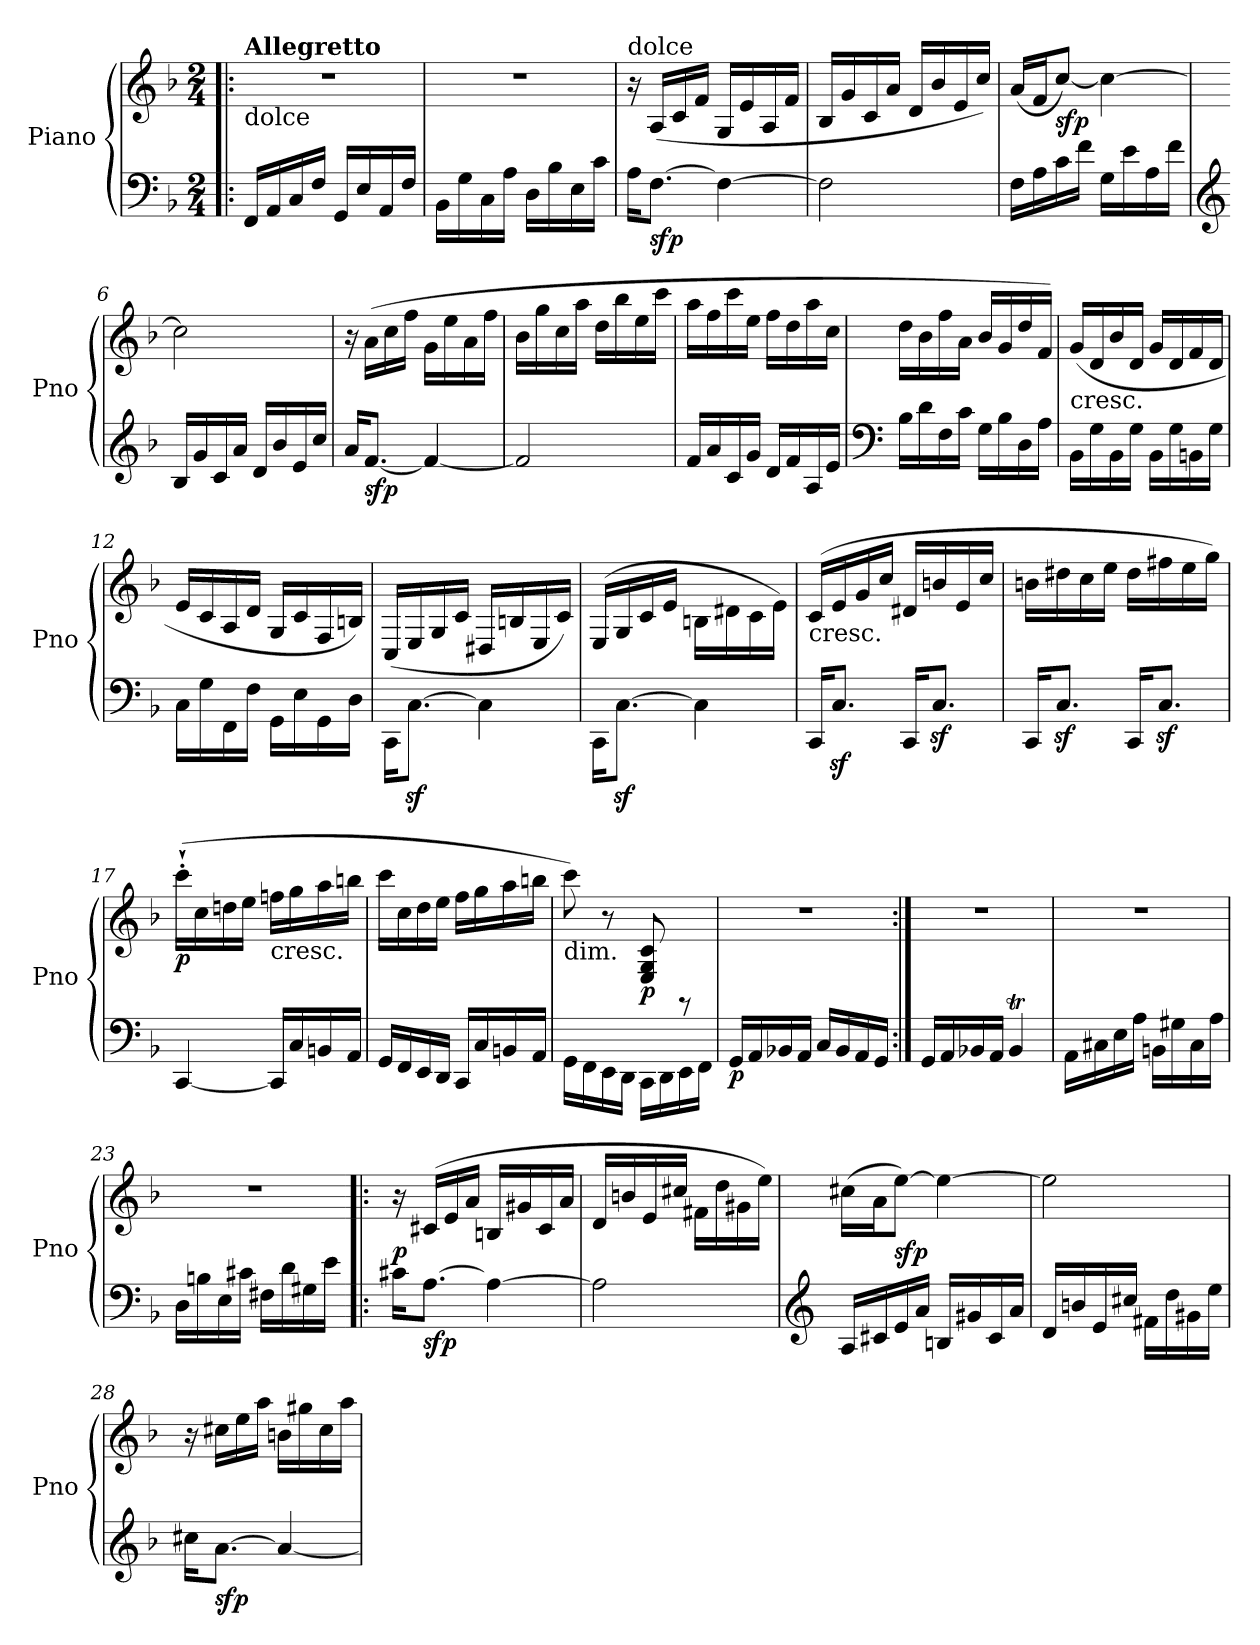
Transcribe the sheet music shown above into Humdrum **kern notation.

**kern	**kern	**dynam
*part1	*part1	*part1
*staff2	*staff1	*staff1/2
*I"Piano	*	*
*I'Pno	*	*
*clefF4	*clefG2	*
*k[b-]	*k[b-]	*
*F:	*F:	*
*M2/4	*M2/4	*
=1!|:	=1!|:	=1!|:
!	!LO:TX:a:B:t=Allegretto	!
!	!LO:TX:b:t=dolce	!
16FF/LL	2r	.
16AA/	.	.
16C/	.	.
16F/JJ	.	.
16GG/LL	.	.
16E/	.	.
16AA/	.	.
16F/JJ	.	.
=2	=2	=2
16BB-\LL	2r	.
16G\	.	.
16C\	.	.
16A\JJ	.	.
16D\LL	.	.
16B-\	.	.
16E\	.	.
16c\JJ	.	.
=3	=3	=3
!	!LO:TX:a:t=dolce	!
16A\KL	16r	.
!	!	!LO:DY:b=2
[8.F\J	(>16A/LL	sfp
.	16c/	.
.	16f/JJ	.
4F\_	16G/LL	.
.	16e/	.
.	16A/	.
.	16f/JJ	.
=4	=4	=4
2F\]	16B-/LL	.
.	16g/	.
.	16c/	.
.	16a/JJ	.
.	16d/LL	.
.	16b-/	.
.	16e/	.
.	16cc/JJ)	.
=5	=5	=5
16F\LL	(<16a/LL	.
16A\	16f/J	.
!	!	!LO:DY:b
16c\	[8cc/J)	sfp
16f\JJ	.	.
16G\LL	4cc\_	.
16e\	.	.
16A\	.	.
16f\JJ	.	.
!!LO:LB:g=z
=6	=6	=6
*clefG2	*	*
16B-/LL	2cc\]	.
16g/	.	.
16c/	.	.
16a/JJ	.	.
16d/LL	.	.
16b-/	.	.
16e/	.	.
16cc/JJ	.	.
=7	=7	=7
16a/KL	16r	.
!	!	!LO:DY:b=2
[8.f/J	(>16a\LL	sfp
.	16cc\	.
.	16ff\JJ	.
4f/_	16g\LL	.
.	16ee\	.
.	16a\	.
.	16ff\JJ	.
=8	=8	=8
2f/]	16b-\LL	.
.	16gg\	.
.	16cc\	.
.	16aa\JJ	.
.	16dd\LL	.
.	16bb-\	.
.	16ee\	.
.	16ccc\JJ	.
=9	=9	=9
16f/LL	16aa\LL	.
16a/	16ff\	.
16c/	16ccc\	.
16g/JJ	16ee\JJ	.
16d/LL	16ff\LL	.
16f/	16dd\	.
16A/	16aa\	.
16e/JJ	16cc\JJ	.
=10	=10	=10
*clefF4	*	*
16B-\LL	16dd\LL	.
16d\	16b-\	.
16F\	16ff\	.
16c\JJ	16a\JJ	.
16G\LL	16b-/LL	.
16B-\	16g/	.
16D\	16dd/	.
16A\JJ	16f/JJ)	.
!!LO:LB:g=z
=11	=11	=11
!	!LO:TX:b:t=cresc.	!
16BB-\LL	(>16g/LL	.
16G\	16d/	.
16BB-\	16b-/	.
16G\JJ	16d/JJ	.
16BB-\LL	16g/LL	.
16G\	16d/	.
16BBn\	16f/	.
16G\JJ	16d/JJ	.
=12	=12	=12
16C\LL	16e/LL	.
16G\	16c/	.
16FF\	16A/	.
16F\JJ	16d/JJ	.
16GG\LL	16G/LL	.
16E\	16c/	.
16GG\	16F/	.
16D\JJ	16Bn/JJ)	.
=13	=13	=13
16CC\KL	(<16C/LL	.
[8.Cz<\J	16E/	.
.	16G/	.
.	16c/JJ	.
4C\]	16D#X/LL	.
.	16Bn/	.
.	16E/	.
.	16c/JJ)	.
=14	=14	=14
16CC\KL	(>16E/LL	.
[8.Cz<\J	16G/	.
.	16c/	.
.	16e/JJ	.
4C\]	16Bn\LL	.
.	16d#X\	.
.	16c\	.
.	16e\JJ)	.
!!LO:LB:g=z
=15	=15	=15
!	!LO:TX:b:t=cresc.	!
16CC/KL	(>16c/LL	.
8.Cz</J	16e/	.
.	16g/	.
.	16cc/JJ	.
16CC/KL	16d#X/LL	.
8.Cz</J	16bn/	.
.	16e/	.
.	16cc/JJ	.
=16	=16	=16
16CC/KL	16bn\LL	.
8.Cz</J	16dd#X\	.
.	16cc\	.
.	16ee\JJ	.
16CC/KL	16dd#\LL	.
8.Cz</J	16ff#X\	.
.	16ee\	.
.	16gg\JJ)	.
=17	=17	=17
!	!	!LO:DY:b
[4CC/	(>16ccc'`\LL	p
.	16cc\	.
.	16ddn\	.
.	16ee\JJ	.
!	!LO:TX:b:t=cresc.	!
16CC/LL]	16ffn\LL	.
16C/	16gg\	.
16BBn/	16aa\	.
16AA/JJ	16bbn\JJ	.
=18	=18	=18
16GG/LL	16ccc\LL	.
16FF/	16cc\	.
16EE/	16dd\	.
16DD/JJ	16ee\JJ	.
16CC/LL	16ff\LL	.
16C/	16gg\	.
16BBn/	16aa\	.
16AA/JJ	16bbn\JJ	.
!!LO:LB:g=z
=19	=19	=19
!	!LO:TX:b:t=dim.	!
16GG\LL	8ccc\)	.
16FF\	.	.
16EE\	8r	.
16DD\JJ	.	.
!	!	!LO:DY:b
16CC\LL	8E/ 8G/ 8c/	p
16DD\	.	.
16EE\	8rGG	.
16FF\JJ	.	.
=20	=20	=20
!	!	!LO:DY:b=2
16GG/LL	2r	p
16AA/	.	.
16BB-X/	.	.
16AA/JJ	.	.
16C/LL	.	.
16BB-/	.	.
16AA/	.	.
16GG/JJ	.	.
=21:|!	=21:|!	=21:|!
16GG/LL	2r	.
16AA/	.	.
16BB-X/	.	.
16AA/JJ	.	.
4BB-T/	.	.
=22	=22	=22
16AA\LL	2r	.
16C#X\	.	.
16E\	.	.
16A\JJ	.	.
16BBn\LL	.	.
16G#X\	.	.
16C#\	.	.
16A\JJ	.	.
!!LO:PB:g=z
=23	=23	=23
16D\LL	2r	.
16Bn\	.	.
16E\	.	.
16c#X\JJ	.	.
16F#X\LL	.	.
16d\	.	.
16G#X\	.	.
16e\JJ	.	.
=24!|:	=24!|:	=24!|:
!	!	!LO:DY:b
16c#X\KL	16r	p
!	!	!LO:DY:b=2
[8.A\J	(>16c#X/LL	sfp
.	16e/	.
.	16a/JJ	.
4A\_	16Bn/LL	.
.	16g#X/	.
.	16c#/	.
.	16a/JJ	.
=25	=25	=25
2A\]	16d/LL	.
.	16bn/	.
.	16e/	.
.	16cc#X/JJ	.
.	16f#X\LL	.
.	16dd\	.
.	16g#X\	.
.	16ee\JJ)	.
=26	=26	=26
*clefG2	*	*
16A/LL	(>16cc#X\LL	.
16c#X/	16a\J	.
!	!	!LO:DY:b
16e/	[8ee\J)	sfp
16a/JJ	.	.
16Bn/LL	4ee\_	.
16g#X/	.	.
16c#/	.	.
16a/JJ	.	.
!!LO:LB:g=z
=27	=27	=27
16d/LL	2ee\]	.
16bn/	.	.
16e/	.	.
16cc#X/JJ	.	.
16f#X\LL	.	.
16dd\	.	.
16g#X\	.	.
16ee\JJ	.	.
=28	=28	=28
16cc#X\KL	16r	.
!	!	!LO:DY:b=2
[8.a\J	16cc#X\LL	sfp
.	16ee\	.
.	16aa\JJ	.
4a/_	16bn\LL	.
.	16gg#X\	.
.	16cc#\	.
.	16aa\JJ	.
=	=	=
*-	*-	*-
